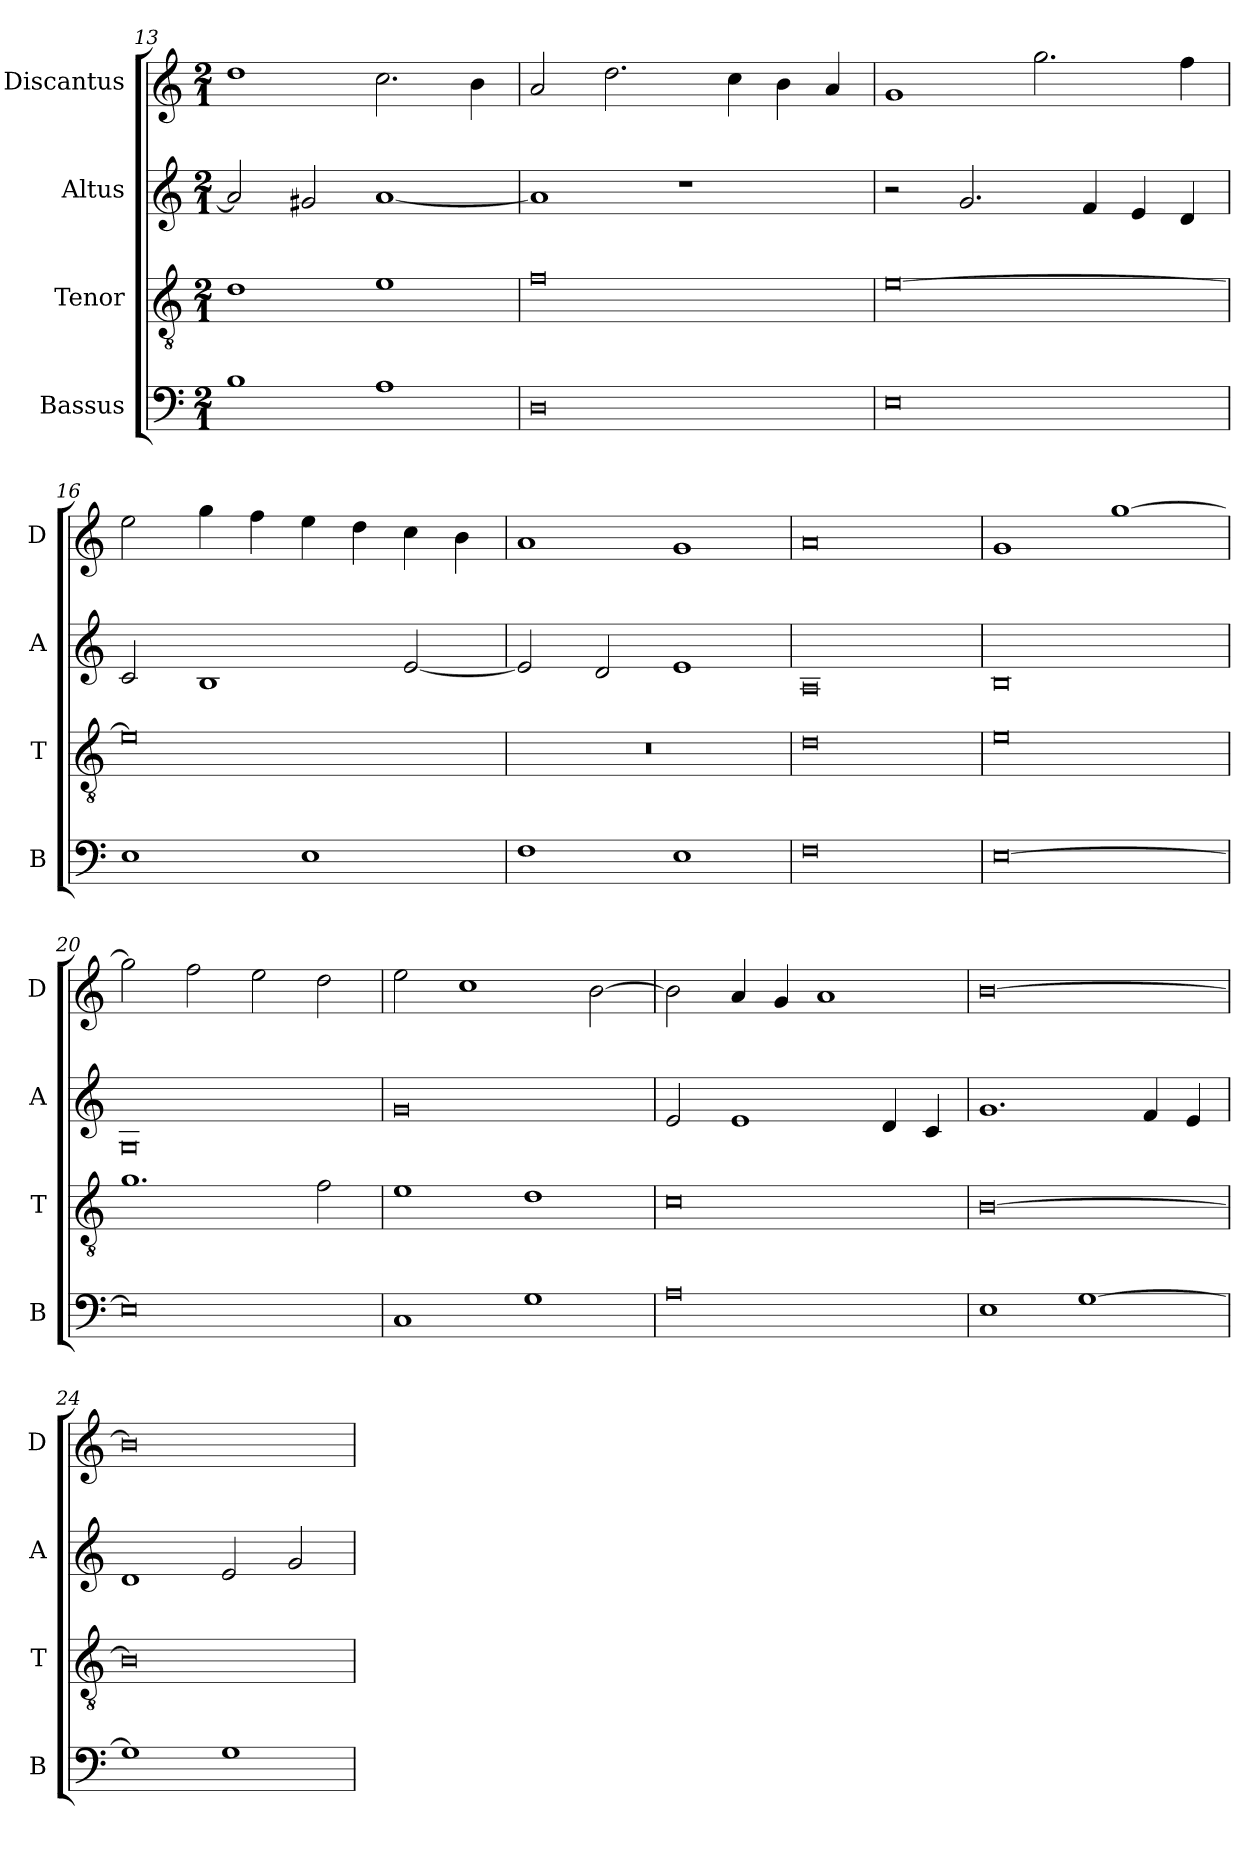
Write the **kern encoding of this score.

**kern	**kern	**kern	**kern
*part4	*part3	*part2	*part1
*staff4	*staff3	*staff2	*staff1
*I"Bassus	*I"Tenor	*I"Altus	*I"Discantus
*I'B	*I'T	*I'A	*I'D
*clefF4	*clefGv2	*clefG2	*clefG2
*k[]	*k[]	*k[]	*k[]
*M2/1	*M2/1	*M2/1	*M2/1
=13	=13	=13	=13
1B	1d	2a/]	1dd
.	.	2g#X/	.
1A	1e	[1a	2.cc\
.	.	.	4b\
=14	=14	=14	=14
0D	0f	1a]	2a/
.	.	.	2.dd\
.	.	1r	.
.	.	.	4cc\
.	.	.	4b\
.	.	.	4a/
=15	=15	=15	=15
0E	[0e	2r	1g
.	.	2.g/	.
.	.	.	2.gg\
.	.	4f/	.
.	.	4e/	.
.	.	4d/	4ff\
=16	=16	=16	=16
1E	0e]	2c/	2ee\
.	.	1B	4gg\
.	.	.	4ff\
1E	.	.	4ee\
.	.	.	4dd\
.	.	[2e/	4cc\
.	.	.	4b\
=17	=17	=17	=17
1F	0r	2e/]	1a
.	.	2d/	.
1E	.	1e	1g
=18	=18	=18	=18
0F	0d	0A	0a
=19	=19	=19	=19
[0E	0e	0B	1g
.	.	.	[1gg
=20	=20	=20	=20
0E]	1.g	0G	2gg\]
.	.	.	2ff\
.	.	.	2ee\
.	2f\	.	2dd\
=21	=21	=21	=21
1C	1e	0g	2ee\
.	.	.	1cc
1G	1d	.	.
.	.	.	[2b\
=22	=22	=22	=22
0A	0c	2e/	2b\]
.	.	1e	4a/
.	.	.	4g/
.	.	.	1a
.	.	4d/	.
.	.	4c/	.
=23	=23	=23	=23
1E	[0B	1.g	[0b
[1G	.	.	.
.	.	4f/	.
.	.	4e/	.
=24	=24	=24	=24
1G]	0B]	1d	0b]
1G	.	2e/	.
.	.	2g/	.
=	=	=	=
*-	*-	*-	*-
